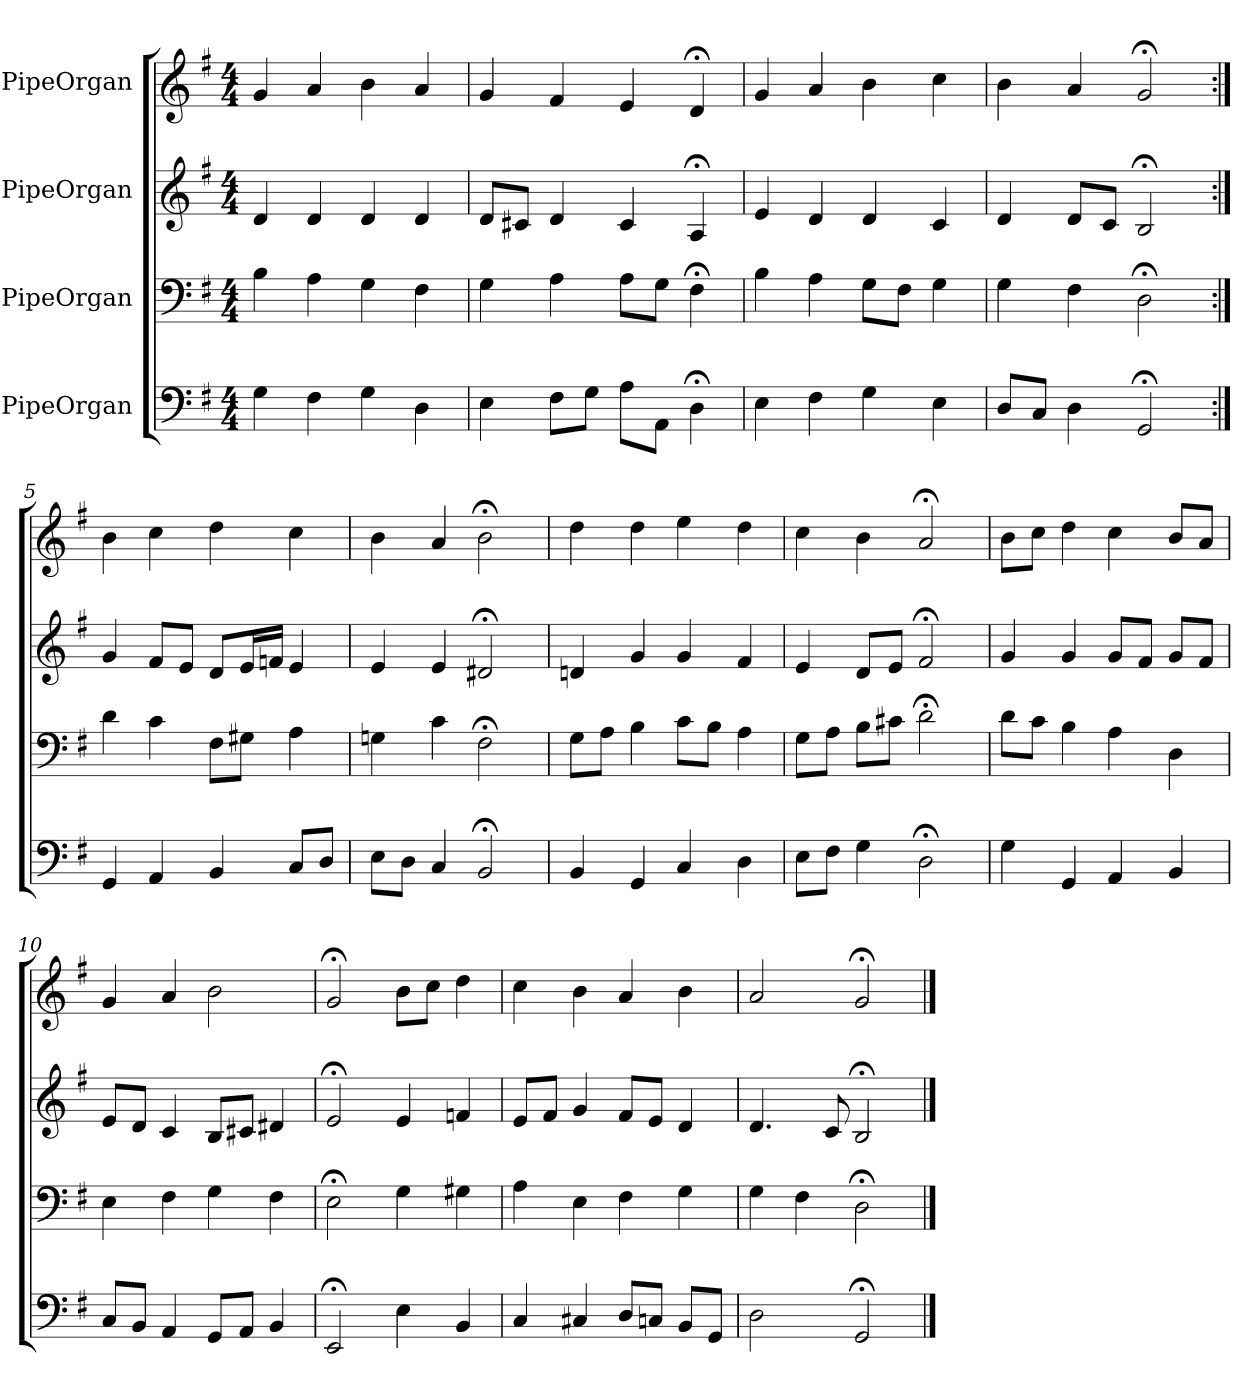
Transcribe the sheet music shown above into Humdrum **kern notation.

**kern	**kern	**kern	**kern
*part4	*part3	*part2	*part1
*staff4	*staff3	*staff2	*staff1
*I"PipeOrgan	*I"PipeOrgan	*I"PipeOrgan	*I"PipeOrgan
*clefF4	*clefF4	*clefG2	*clefG2
*k[f#]	*k[f#]	*k[f#]	*k[f#]
*G:	*G:	*G:	*G:
*M4/4	*M4/4	*M4/4	*M4/4
*MM60	*MM60	*MM60	*MM60
=	=	=	=
4G	4B	4d	4g
4F#	4A	4d	4a
4G	4G	4d	4b
4D	4F#	4d	4a
=2	=2	=2	=2
4E	4G	8d/L	4g
.	.	8c#X/J	.
8F#\L	4A	4d	4f#
8G\J	.	.	.
8A\L	8A\L	4c#	4e
8AA\J	8G\J	.	.
4D;<	4F#;<	4A;<	4d;<
=3	=3	=3	=3
4E	4B	4e	4g
4F#	4A	4d	4a
4G	8G\L	4d	4b
.	8F#\J	.	.
4E	4G	4c	4cc
=4	=4	=4	=4
8D/L	4G	4d	4b
8C/J	.	.	.
4D	4F#	8d/L	4a
.	.	8c/J	.
2GG;<	2D;<	2B;<	2g;<
=5:|!	=5:|!	=5:|!	=5:|!
4GG	4d	4g	4b
4AA	4c	8f#/L	4cc
.	.	8e/J	.
4BB	8F#\L	8d/L	4dd
.	8G#X\J	16e/L	.
.	.	16fn/JJ	.
8C/L	4A	4e	4cc
8D/J	.	.	.
=6	=6	=6	=6
8E\L	4Gn	4e	4b
8D\J	.	.	.
4C	4c	4e	4a
2BB;<	2F#;<	2d#X;<	2b;<
=7	=7	=7	=7
4BB	8G\L	4dn	4dd
.	8A\J	.	.
4GG	4B	4g	4dd
4C	8c\L	4g	4ee
.	8B\J	.	.
4D	4A	4f#	4dd
=8	=8	=8	=8
8E\L	8G\L	4e	4cc
8F#\J	8A\J	.	.
4G	8B\L	8d/L	4b
.	8c#X\J	8e/J	.
2D;<	2d;<	2f#;<	2a;<
=9	=9	=9	=9
4G	8d\L	4g	8b\L
.	8c\J	.	8cc\J
4GG	4B	4g	4dd
4AA	4A	8g/L	4cc
.	.	8f#/J	.
4BB	4D	8g/L	8b/L
.	.	8f#/J	8a/J
=10	=10	=10	=10
8C/L	4E	8e/L	4g
8BB/J	.	8d/J	.
4AA	4F#	4c	4a
8GG/L	4G	8B/L	2b
8AA/J	.	8c#X/J	.
4BB	4F#	4d#X	.
=11	=11	=11	=11
2EE;<	2E;<	2e;<	2g;<
4E	4G	4e	8b\L
.	.	.	8cc\J
4BB	4G#X	4fn	4dd
=12	=12	=12	=12
4C	4A	8e/L	4cc
.	.	8f#/J	.
4C#X	4E	4g	4b
8D/L	4F#	8f#/L	4a
8Cn/J	.	8e/J	.
8BB/L	4G	4d	4b
8GG/J	.	.	.
=13	=13	=13	=13
2D	4G	4.d	2a
.	4F#	.	.
.	.	8c	.
2GG;<	2D;<	2B;<	2g;<
==	==	==	==
*-	*-	*-	*-
